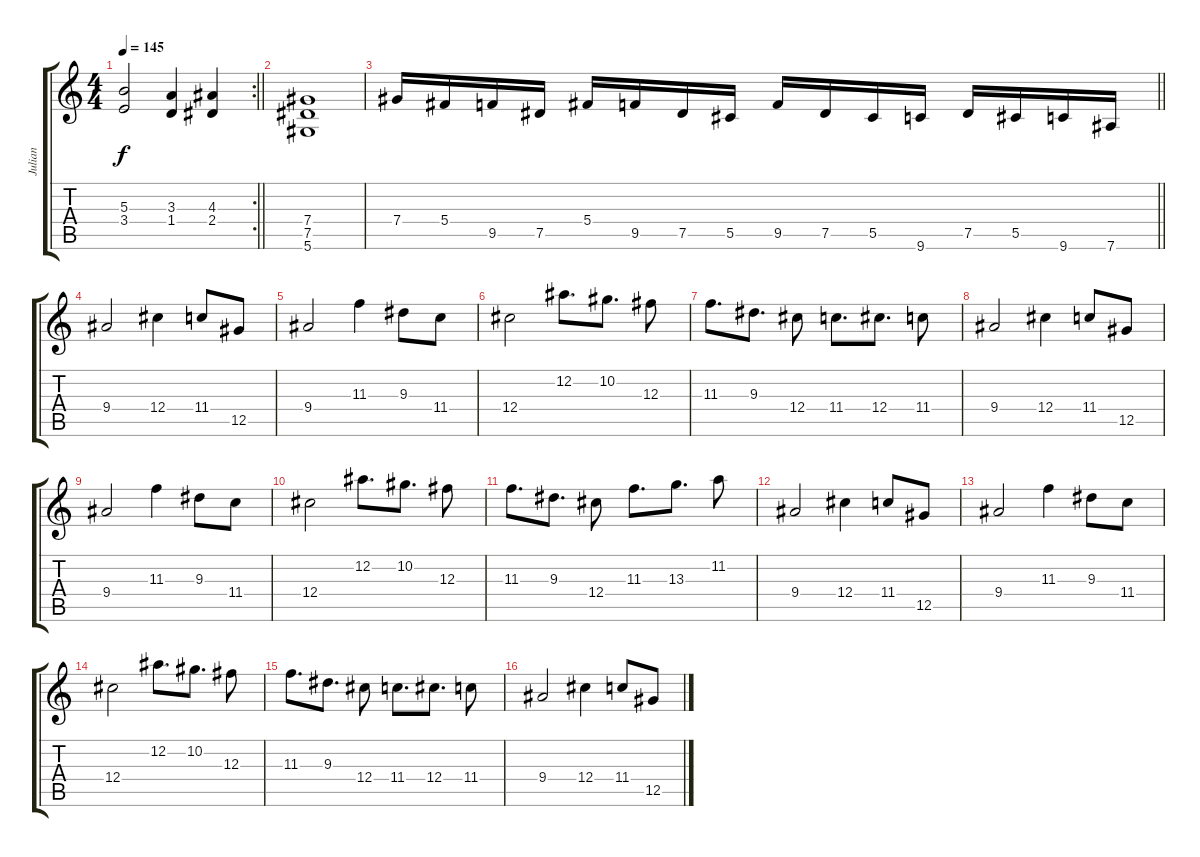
\track ("Julian" "Julian") {instrument distortionguitar}
\staff {score tabs}
\tuning (Eb4 Bb3 Gb3 Db3 Ab2 Eb2) {hide}
\rc 2
\ts (4 4)
\tempo 145
\clef g2
\barLineRight lightlight
\ks c
(5.3 3.4).2{dy f} (3.3 1.4).4 (4.3 2.4).4 |
\section ("" "")
(7.4 7.5 5.6).1 |
\barLineRight lightlight
7.4.16 5.4.16 9.5.16 7.5.16 5.4.16 9.5.16 7.5.16 5.5.16 9.5.16 7.5.16 5.5.16 9.6.16 7.5.16 5.5.16 9.6.16 7.6.16 |
\section ("" "")
9.4.2 12.4.4 11.4.8 12.5.8 |
9.4.2 11.3.4 9.3.8 11.4.8 |
12.4.2 12.2.8{d} 10.2.8{d} 12.3.8 |
11.3.8{d} 9.3.8{d} 12.4.8 11.4.8{d} 12.4.8{d} 11.4.8 |
9.4.2 12.4.4 11.4.8 12.5.8 |
9.4.2 11.3.4 9.3.8 11.4.8 |
12.4.2 12.2.8{d} 10.2.8{d} 12.3.8 |
11.3.8{d} 9.3.8{d} 12.4.8 11.3.8{d} 13.3.8{d} 11.2.8 |
9.4.2 12.4.4 11.4.8 12.5.8 |
9.4.2 11.3.4 9.3.8 11.4.8 |
12.4.2 12.2.8{d} 10.2.8{d} 12.3.8 |
11.3.8{d} 9.3.8{d} 12.4.8 11.4.8{d} 12.4.8{d} 11.4.8 |
9.4.2 12.4.4 11.4.8 12.5.8
